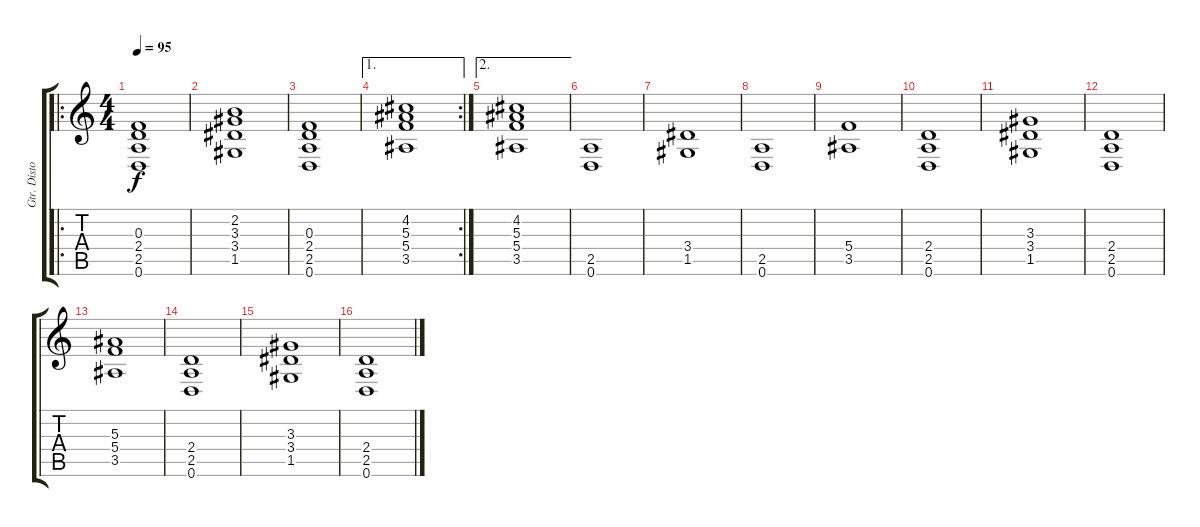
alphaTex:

\track ("Gtr. Distortion" "Gtr. Disto") {instrument overdrivenguitar}
\staff {score tabs}
\tuning (D4 A3 F3 C3 G2 D2) {hide}
\ro
\ts (4 4)
\tempo 95
\clef g2
\ks c
(0.3 2.4 2.5 0.6).1{dy f} |
(2.2 3.3 3.4 1.5).1 |
(0.3 2.4 2.5 0.6).1 |
\ae 1
\rc 2
(4.2 5.3 5.4 3.5).1 |
\ae 2
(4.2 5.3 5.4 3.5).1 |
(2.5 0.6).1 |
(3.4 1.5).1 |
(2.5 0.6).1 |
(5.4 3.5).1 |
(2.4 2.5 0.6).1 |
(3.3 3.4 1.5).1 |
(2.4 2.5 0.6).1 |
(5.3 5.4 3.5).1 |
(2.4 2.5 0.6).1 |
(3.3 3.4 1.5).1 |
(2.4 2.5 0.6).1
